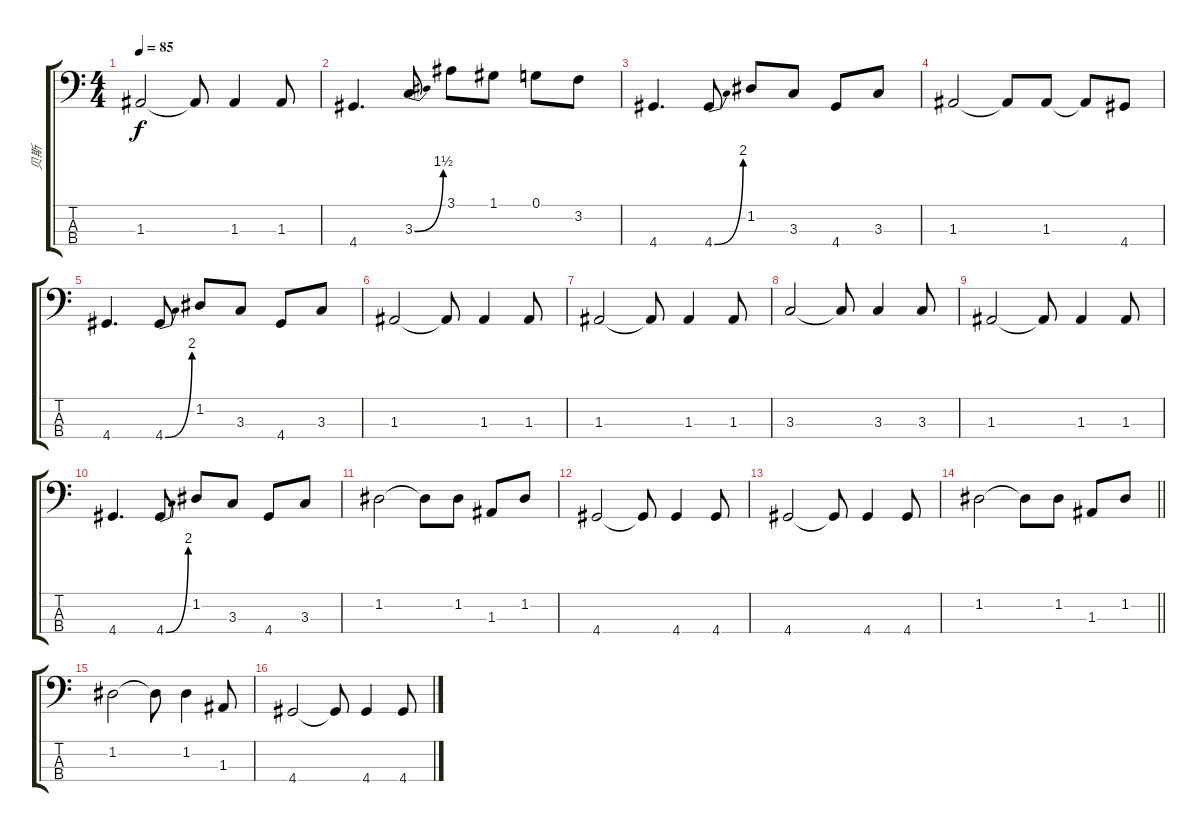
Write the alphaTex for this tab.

\track ("贝斯" "贝斯") {instrument acousticbass}
\staff {score tabs}
\tuning (G2 D2 A1 E1) {hide}
\ts (4 4)
\tempo 85
\clef f4
\ks c
1.3.2{dy f} 1.3{t}.8 1.3.4 1.3.8 |
4.4.4{d} 3.3{be (bend 0 0 60 6)}.8 3.1.8 1.1.8 0.1.8 3.2.8 |
4.4.4{d} 4.4{be (bend 0 0 60 8)}.8 1.2.8 3.3.8 4.4.8 3.3.8 |
1.3.2 1.3{t}.8 1.3.8 1.3{t}.8 4.4.8 |
4.4.4{d} 4.4{be (bend 0 0 60 8)}.8 1.2.8 3.3.8 4.4.8 3.3.8 |
1.3.2 1.3{t}.8 1.3.4 1.3.8 |
1.3.2 1.3{t}.8 1.3.4 1.3.8 |
3.3.2 3.3{t}.8 3.3.4 3.3.8 |
1.3.2 1.3{t}.8 1.3.4 1.3.8 |
4.4.4{d} 4.4{be (bend 0 0 60 8)}.8 1.2.8 3.3.8 4.4.8 3.3.8 |
1.2.2 1.2{t}.8 1.2.8 1.3.8 1.2.8 |
4.4.2 4.4{t}.8 4.4.4 4.4.8 |
4.4.2 4.4{t}.8 4.4.4 4.4.8 |
\barLineRight lightlight
1.2.2 1.2{t}.8 1.2.8 1.3.8 1.2.8 |
1.2.2 1.2{t}.8 1.2.4 1.3.8 |
4.4.2 4.4{t}.8 4.4.4 4.4.8
